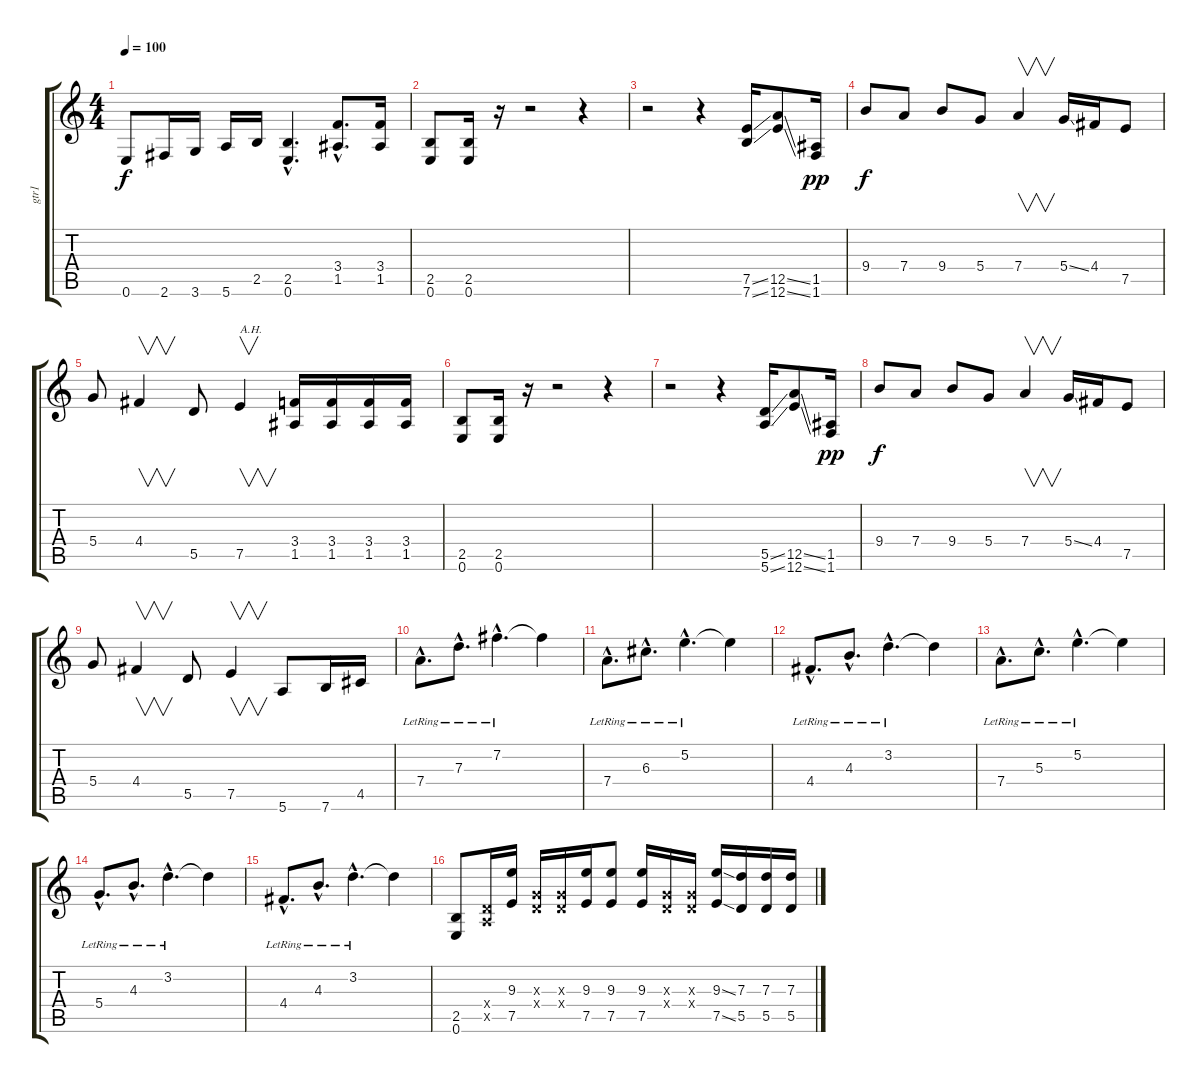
\track ("gtr1" "gtr1") {instrument distortionguitar}
\staff {score tabs}
\tuning (E4 B3 G3 D3 A2 E2) {hide}
\ts (4 4)
\tempo 100
\clef g2
\ks c
0.6.8{dy f} 2.6.16 3.6.16 5.6.16 2.5.16 (2.5{hac} 0.6{hac}).4{d} (3.4{hac} 1.5{hac}).8{d} (3.4 1.5).16 |
(2.5 0.6).8 (2.5 0.6).16 r.16 r.2 r.4 |
r.2 r.4 (7.5{ss} 7.6{ss}).16 (12.5{ss} 12.6{ss}).8 (1.5 1.6).16{dy pp} |
9.4.8{dy f} 7.4.8 9.4.8 5.4.8 7.4.4{v} 5.4{ss}.16 4.4.16 7.5.8 |
5.4.8 4.4.4{v} 5.5.8 7.5.4{v txt "A.H." instrument guitarharmonics} (3.4 1.5).16{instrument distortionguitar} (3.4 1.5).16 (3.4 1.5).16 (3.4 1.5).16 |
(2.5 0.6).8 (2.5 0.6).16 r.16 r.2 r.4 |
r.2 r.4 (5.5{ss} 5.6{ss}).16 (12.5{ss} 12.6{ss}).8 (1.5 1.6).16{dy pp} |
9.4.8{dy f} 7.4.8 9.4.8 5.4.8 7.4.4{v} 5.4{ss}.16 4.4.16 7.5.8 |
5.4.8 4.4.4{v} 5.5.8 7.5.4{v} 5.6.8 7.6.16 4.5.16 |
7.4{hac lr}.8{d instrument acousticguitarsteel} 7.3{hac lr}.8{d} 7.2{hac lr}.4{d} 7.2{t}.4 |
7.4{hac lr}.8{d} 6.3{hac lr}.8{d} 5.2{hac lr}.4{d} 5.2{t}.4 |
4.4{hac lr}.8{d} 4.3{hac lr}.8{d} 3.2{hac lr}.4{d} 3.2{t}.4 |
7.4{hac lr}.8{d} 5.3{hac lr}.8{d} 5.2{hac lr}.4{d} 5.2{t}.4 |
5.4{hac lr}.8{d} 4.3{hac lr}.8{d} 3.2{hac lr}.4{d} 3.2{t}.4 |
4.4{hac lr}.8{d} 4.3{hac lr}.8{d} 3.2{hac lr}.4{d} 3.2{t}.4 |
(2.5 0.6).8{instrument distortionguitar} (0.4{x} 0.5{x}).16 (9.3 7.5).16 (0.3{x} 0.4{x}).16 (0.3{x} 0.4{x}).16 (9.3 7.5).16 (9.3 7.5).8 (9.3 7.5).16 (0.3{x} 0.4{x}).16 (0.3{x} 0.4{x}).16 (9.3{ss} 7.5{ss}).16 (7.3 5.5).16 (7.3 5.5).16 (7.3 5.5).16
